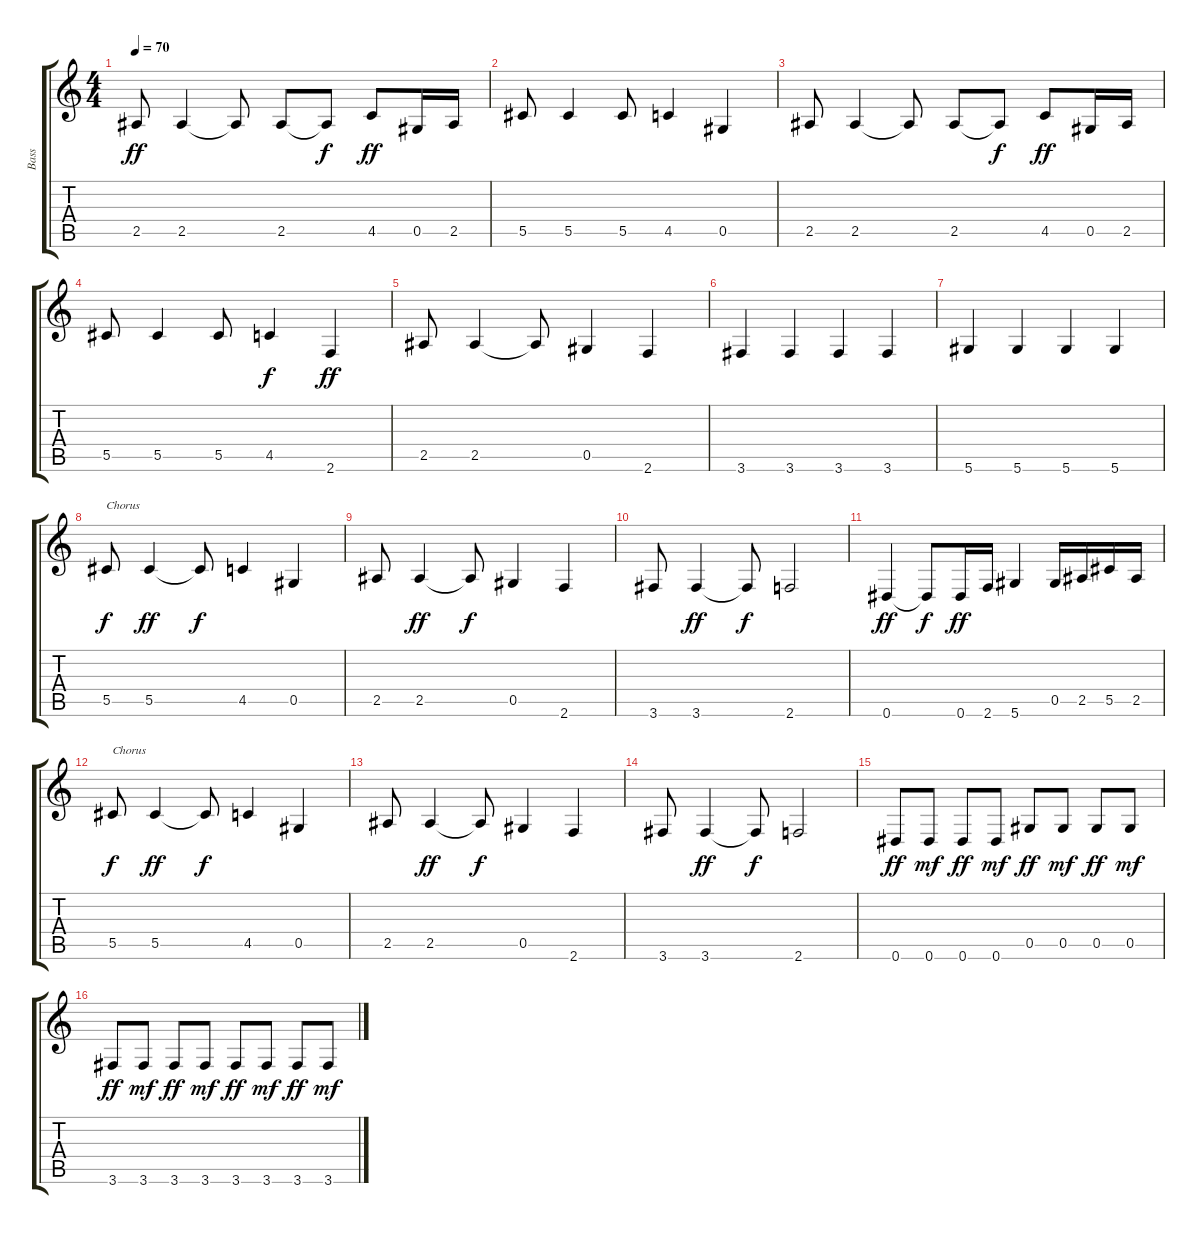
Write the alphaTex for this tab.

\track ("Bass" "Bass") {instrument electricbassfinger}
\staff {score tabs}
\tuning (Eb4 Bb3 Gb3 Db3 Ab2 Eb2) {hide}
\ts (4 4)
\tempo 70
\clef g2
\ks c
2.5.8{dy ff} 2.5.4 2.5{t}.8 2.5.8 2.5{t}.8{dy f} 4.5.8{dy ff} 0.5.16 2.5.16 |
5.5.8 5.5.4 5.5.8 4.5.4 0.5.4 |
2.5.8 2.5.4 2.5{t}.8 2.5.8 2.5{t}.8{dy f} 4.5.8{dy ff} 0.5.16 2.5.16 |
5.5.8 5.5.4 5.5.8 4.5.4{dy f} 2.6.4{dy ff} |
2.5.8 2.5.4 2.5{t}.8 0.5.4 2.6.4 |
3.6.4 3.6.4 3.6.4 3.6.4 |
5.6.4 5.6.4 5.6.4 5.6.4 |
5.5.8{txt "Chorus" dy f} 5.5.4{dy ff} 5.5{t}.8{dy f} 4.5.4 0.5.4 |
2.5.8 2.5.4{dy ff} 2.5{t}.8{dy f} 0.5.4 2.6.4 |
3.6.8 3.6.4{dy ff} 3.6{t}.8{dy f} 2.6.2 |
0.6.4{dy ff} 0.6{t}.8{dy f} 0.6.16{dy ff} 2.6.16 5.6.4 0.5.16 2.5.16 5.5.16 2.5.16 |
5.5.8{txt "Chorus" dy f} 5.5.4{dy ff} 5.5{t}.8{dy f} 4.5.4 0.5.4 |
2.5.8 2.5.4{dy ff} 2.5{t}.8{dy f} 0.5.4 2.6.4 |
3.6.8 3.6.4{dy ff} 3.6{t}.8{dy f} 2.6.2 |
0.6.8{dy ff} 0.6.8{dy mf} 0.6.8{dy ff} 0.6.8{dy mf} 0.5.8{dy ff} 0.5.8{dy mf} 0.5.8{dy ff} 0.5.8{dy mf} |
3.6.8{dy ff} 3.6.8{dy mf} 3.6.8{dy ff} 3.6.8{dy mf} 3.6.8{dy ff} 3.6.8{dy mf} 3.6.8{dy ff} 3.6.8{dy mf}
